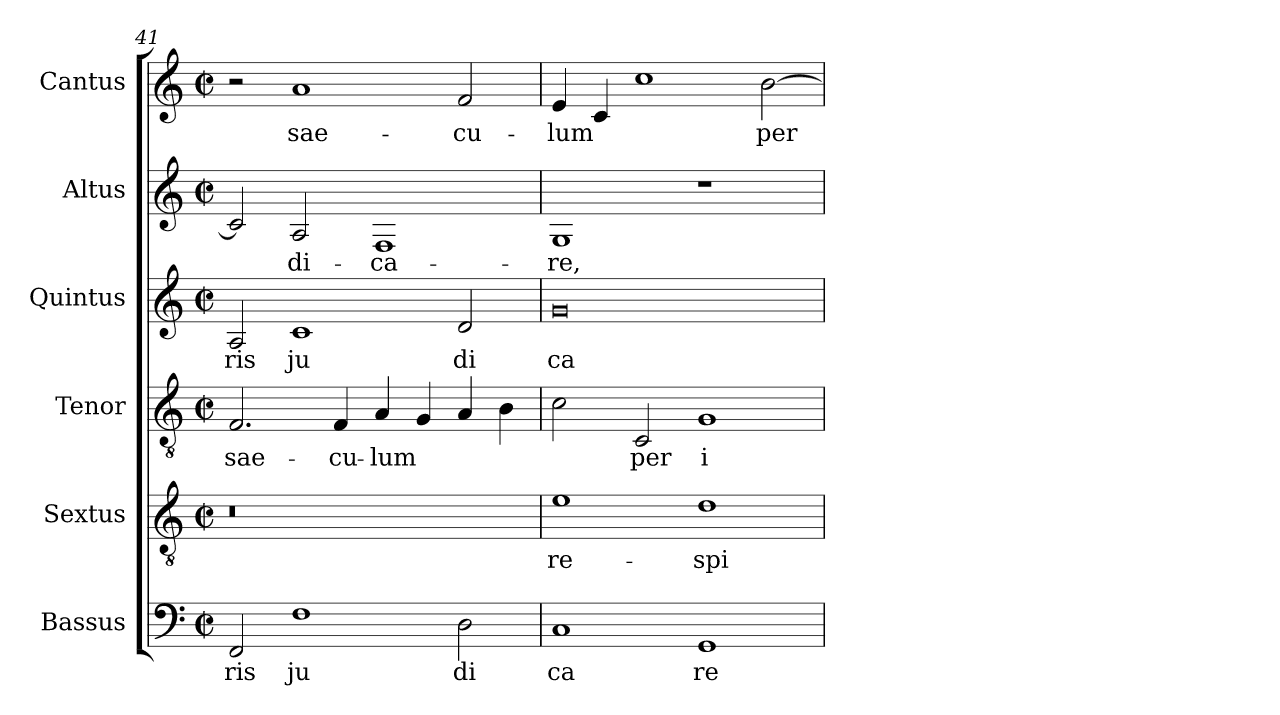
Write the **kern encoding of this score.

**kern	**text	**kern	**text	**kern	**text	**kern	**text	**kern	**text	**kern	**text
*part6	*part6	*part5	*part5	*part4	*part4	*part3	*part3	*part2	*part2	*part1	*part1
*staff6	*staff6	*staff5	*staff5	*staff4	*staff4	*staff3	*staff3	*staff2	*staff2	*staff1	*staff1
*I"Bassus	*	*I"Sextus	*	*I"Tenor	*	*I"Quintus	*	*I"Altus	*	*I"Cantus	*
*clefF4	*	*clefGv2	*	*clefGv2	*	*clefG2	*	*clefG2	*	*clefG2	*
*k[]	*	*k[]	*	*k[]	*	*k[]	*	*k[]	*	*k[]	*
*C:	*	*C:	*	*C:	*	*C:	*	*C:	*	*C:	*
*M2/2	*	*M2/2	*	*M2/2	*	*M2/2	*	*M2/2	*	*M2/2	*
*met(c|)	*	*met(c|)	*	*met(c|)	*	*met(c|)	*	*met(c|)	*	*met(c|)	*
=41	=41	=41	=41	=41	=41	=41	=41	=41	=41	=41	=41
!	!LO:LY:b:cj	!	!	!	!LO:LY:b:cj	!	!LO:LY:b:cj	!	!LO:LY:b:cj	!	!
2FF/	ris	0r	.	2.F/	sae-	2A/	ris	2c/]	--	2r	.
!	!LO:LY:b:cj	!	!	!	!	!	!LO:LY:b:cj	!	!LO:LY:b:cj	!	!LO:LY:b:cj
1F	ju	.	.	.	.	1c	ju	2A/	-di-	1a	sae-
!	!	!	!	!	!LO:LY:b:cj	!	!	!	!	!	!
.	.	.	.	4F/	-cu-	.	.	.	.	.	.
!	!	!	!	!	!LO:LY:b:cj	!	!	!	!LO:LY:b:cj	!	!
.	.	.	.	4A/	-lum	.	.	1F	-ca-	.	.
!	!	!	!	!	!LO:LY:b:cj	!	!	!	!	!	!
.	.	.	.	4G/	.	.	.	.	.	.	.
!	!LO:LY:b:cj	!	!	!	!LO:LY:b:cj	!	!LO:LY:b:cj	!	!	!	!LO:LY:b:cj
2D\	di	.	.	4A/	.	2d/	di	.	.	2f/	-cu-
!	!	!	!	!	!LO:LY:b:cj	!	!	!	!	!	!
.	.	.	.	4B\	.	.	.	.	.	.	.
=42	=42	=42	=42	=42	=42	=42	=42	=42	=42	=42	=42
!	!LO:LY:b:cj	!	!LO:LY:b:cj	!	!LO:LY:b:cj	!	!LO:LY:b:cj	!	!LO:LY:b:cj	!	!LO:LY:b:cj
1C	ca	1e	re-	2c\	.	0g	ca	1G	-re,	4e/	-lum
!	!	!	!	!	!	!	!	!	!	!	!LO:LY:b:cj
.	.	.	.	.	.	.	.	.	.	4c/	.
!	!	!	!	!	!LO:LY:b:cj	!	!	!	!	!	!LO:LY:b:cj
.	.	.	.	2C/	per	.	.	.	.	1cc	.
!	!LO:LY:b:cj	!	!LO:LY:b:cj	!	!LO:LY:b:cj	!	!	!	!	!	!
1GG	re	1d	-spi-	1G	i-	.	.	1r	.	.	.
!	!	!	!	!	!	!	!	!	!	!	!LO:LY:b:cj
.	.	.	.	.	.	.	.	.	.	[<2b\	per
=	=	=	=	=	=	=	=	=	=	=	=
*-	*-	*-	*-	*-	*-	*-	*-	*-	*-	*-	*-
